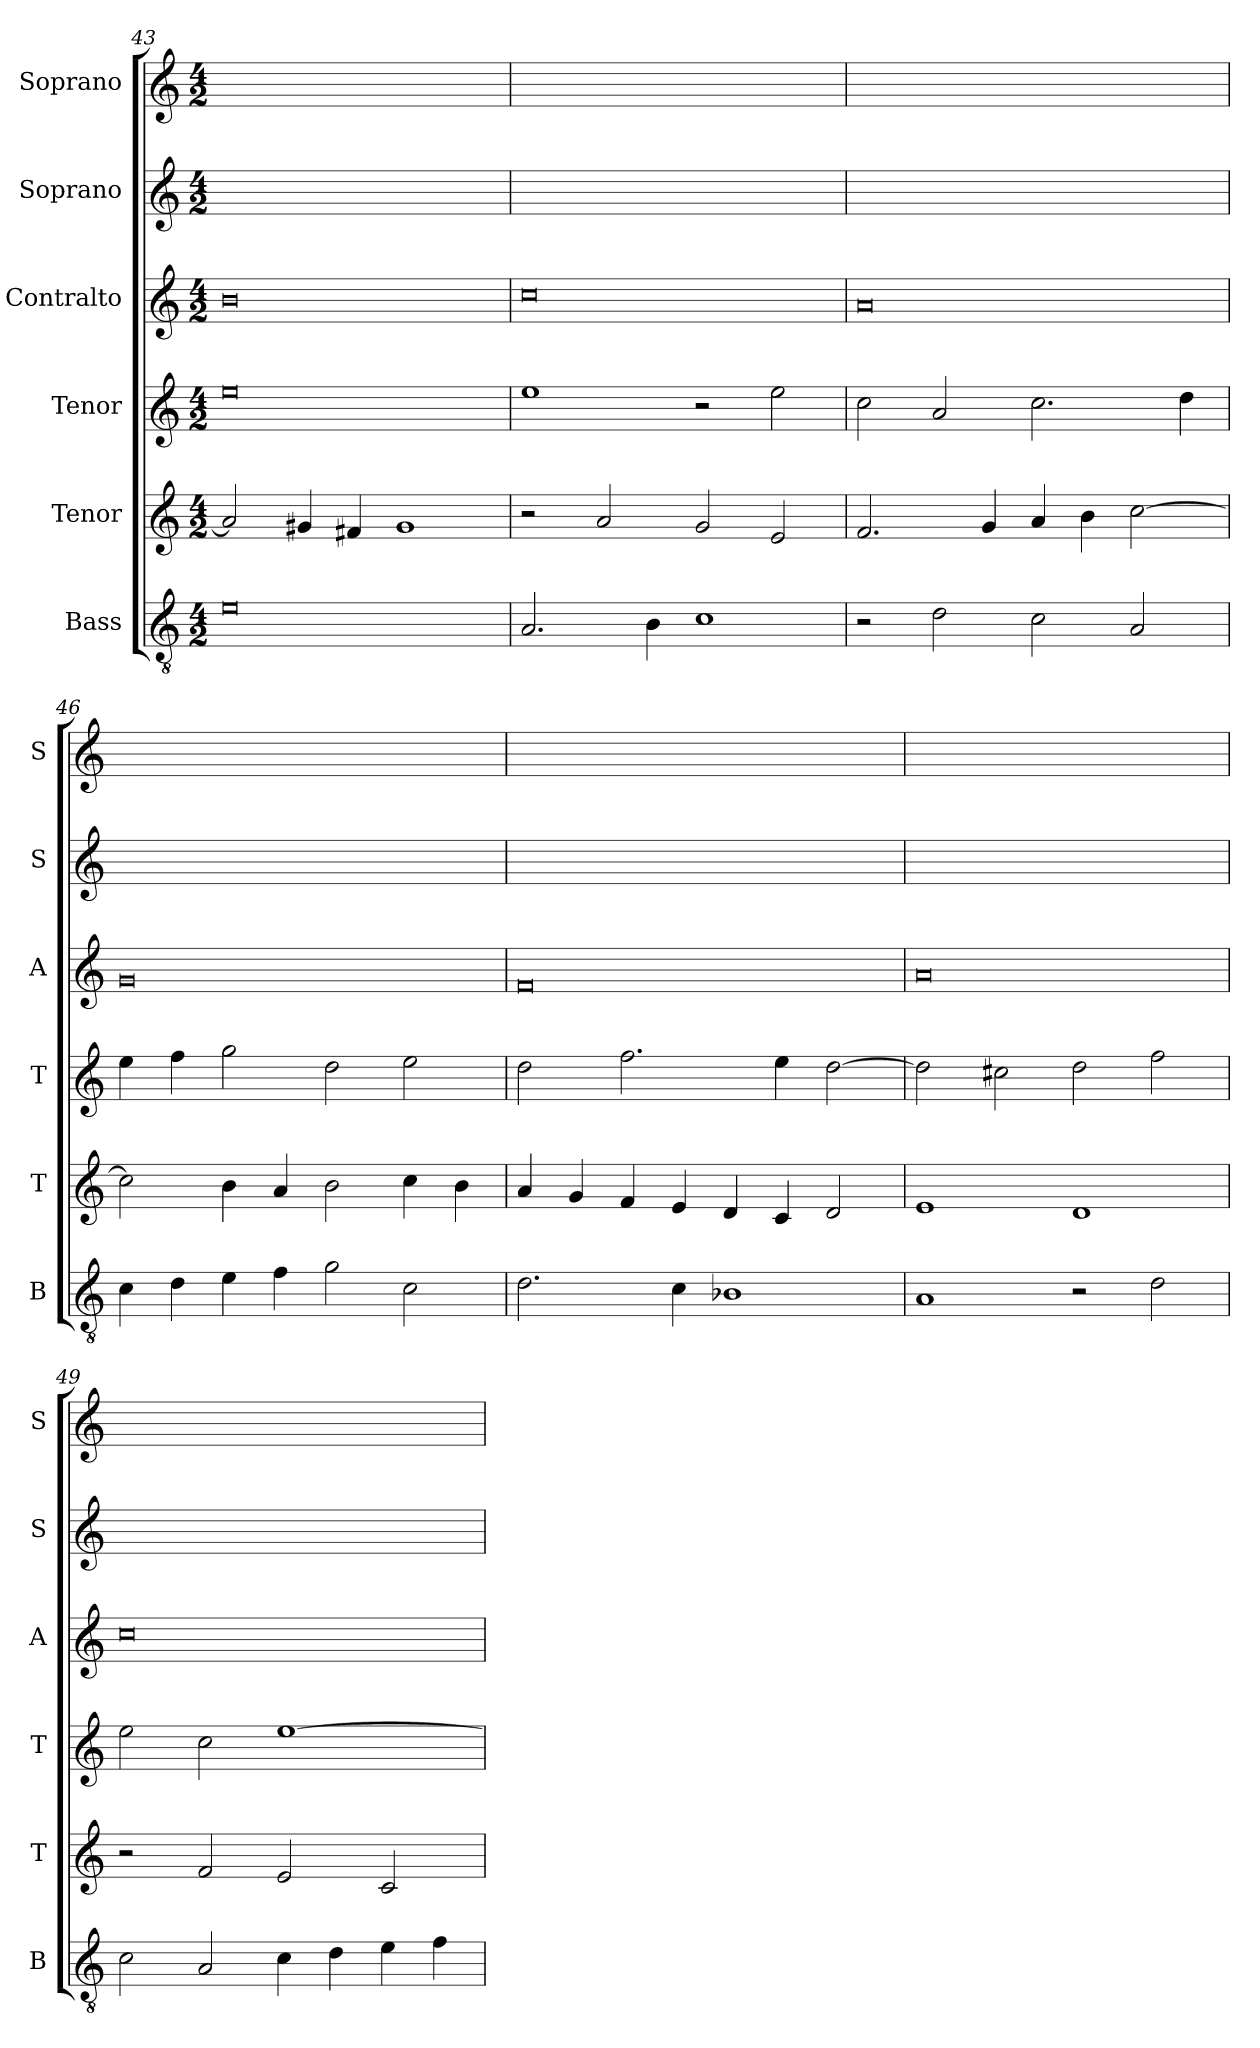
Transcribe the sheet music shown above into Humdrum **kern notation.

**kern	**kern	**kern	**kern	**kern	**kern
*part6	*part5	*part4	*part3	*part2	*part1
*staff6	*staff5	*staff4	*staff3	*staff2	*staff1
*I"Bass	*I"Tenor	*I"Tenor	*I"Contralto	*I"Soprano	*I"Soprano
*I'B	*I'T	*I'T	*I'A	*I'S	*I'S
*clefGv2	*clefG2	*clefG2	*clefG2	*clefG2	*clefG2
*k[]	*k[]	*k[]	*k[]	*k[]	*k[]
*G:mix	*G:mix	*G:mix	*G:mix	*G:mix	*G:mix
*M4/2	*M4/2	*M4/2	*M4/2	*M4/2	*M4/2
=43	=43	=43	=43	=43	=43
0e	2a]	0ee	0b	0ryy	0ryy
.	4g#X	.	.	.	.
.	4f#X	.	.	.	.
.	1g#	.	.	.	.
=44	=44	=44	=44	=44	=44
2.A	2r	1ee	0cc	0ryy	0ryy
.	2a	.	.	.	.
4B	.	.	.	.	.
1c	2g	2r	.	.	.
.	2e	2ee	.	.	.
=45	=45	=45	=45	=45	=45
2r	2.f	2cc	0a	0ryy	0ryy
2d	.	2a	.	.	.
.	4g	.	.	.	.
2c	4a	2.cc	.	.	.
.	4b	.	.	.	.
2A	[2cc	.	.	.	.
.	.	4dd	.	.	.
=46	=46	=46	=46	=46	=46
4c	2cc]	4ee	0g	0ryy	0ryy
4d	.	4ff	.	.	.
4e	4b	2gg	.	.	.
4f	4a	.	.	.	.
2g	2b	2dd	.	.	.
2c	4cc	2ee	.	.	.
.	4b	.	.	.	.
=47	=47	=47	=47	=47	=47
2.d	4a	2dd	0f	0ryy	0ryy
.	4g	.	.	.	.
.	4f	2.ff	.	.	.
4c	4e	.	.	.	.
1B-X	4d	.	.	.	.
.	4c	4ee	.	.	.
.	2d	[2dd	.	.	.
=48	=48	=48	=48	=48	=48
1A	1e	2dd]	0a	0ryy	0ryy
.	.	2cc#X	.	.	.
2r	1d	2dd	.	.	.
2d	.	2ff	.	.	.
=49	=49	=49	=49	=49	=49
2c	2r	2ee	0cc	0ryy	0ryy
2A	2f	2cc	.	.	.
4c	2e	[1ee	.	.	.
4d	.	.	.	.	.
4e	2c	.	.	.	.
4f	.	.	.	.	.
=	=	=	=	=	=
*-	*-	*-	*-	*-	*-
